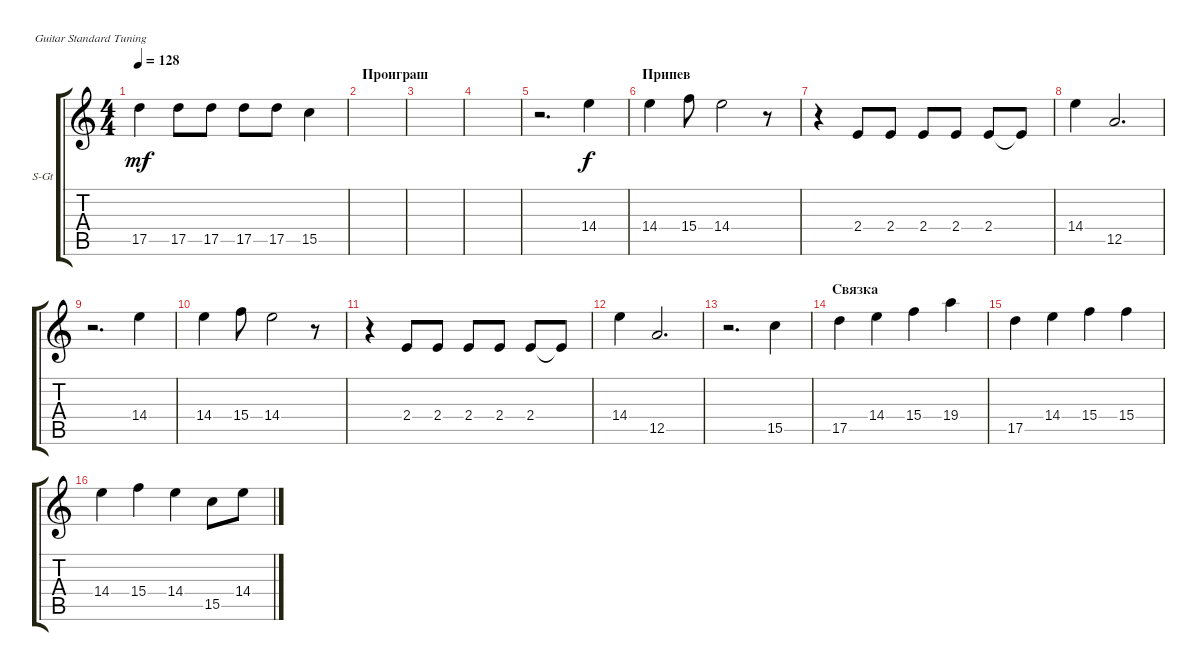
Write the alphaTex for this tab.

\defaultSystemsLayout 4
\bracketExtendMode groupsimilarinstruments
\firstSystemTrackNameOrientation horizontal
\otherSystemsTrackNameOrientation horizontal
\track ("В. Бутусов (Вокал)" "S-Gt") {instrument acousticguitarsteel}
\staff {score tabs}
\tuning (E4 B3 G3 D3 A2 E2)
\ts (4 4)
\tempo 128
\clef g2
\ks c
17.5.4{dy mf} 17.5.8 17.5.8 17.5.8 17.5.8 15.5.4 |
\section ("" "Проиграш")
|
|
|
r.2{d} 14.4.4{dy f} |
\section ("" "Припев")
14.4.4 15.4.8 14.4.2 r.8 |
r.4 2.4.8 2.4.8 2.4.8 2.4.8 2.4.8 2.4{t}.8 |
14.4.4 12.5.2{d} |
r.2{d} 14.4.4 |
14.4.4 15.4.8 14.4.2 r.8 |
r.4 2.4.8 2.4.8 2.4.8 2.4.8 2.4.8 2.4{t}.8 |
14.4.4 12.5.2{d} |
r.2{d} 15.5.4 |
\section ("" "Связка")
17.5.4 14.4.4 15.4.4 19.4.4 |
17.5.4 14.4.4 15.4.4 15.4.4 |
14.4.4 15.4.4 14.4.4 15.5.8 14.4.8
